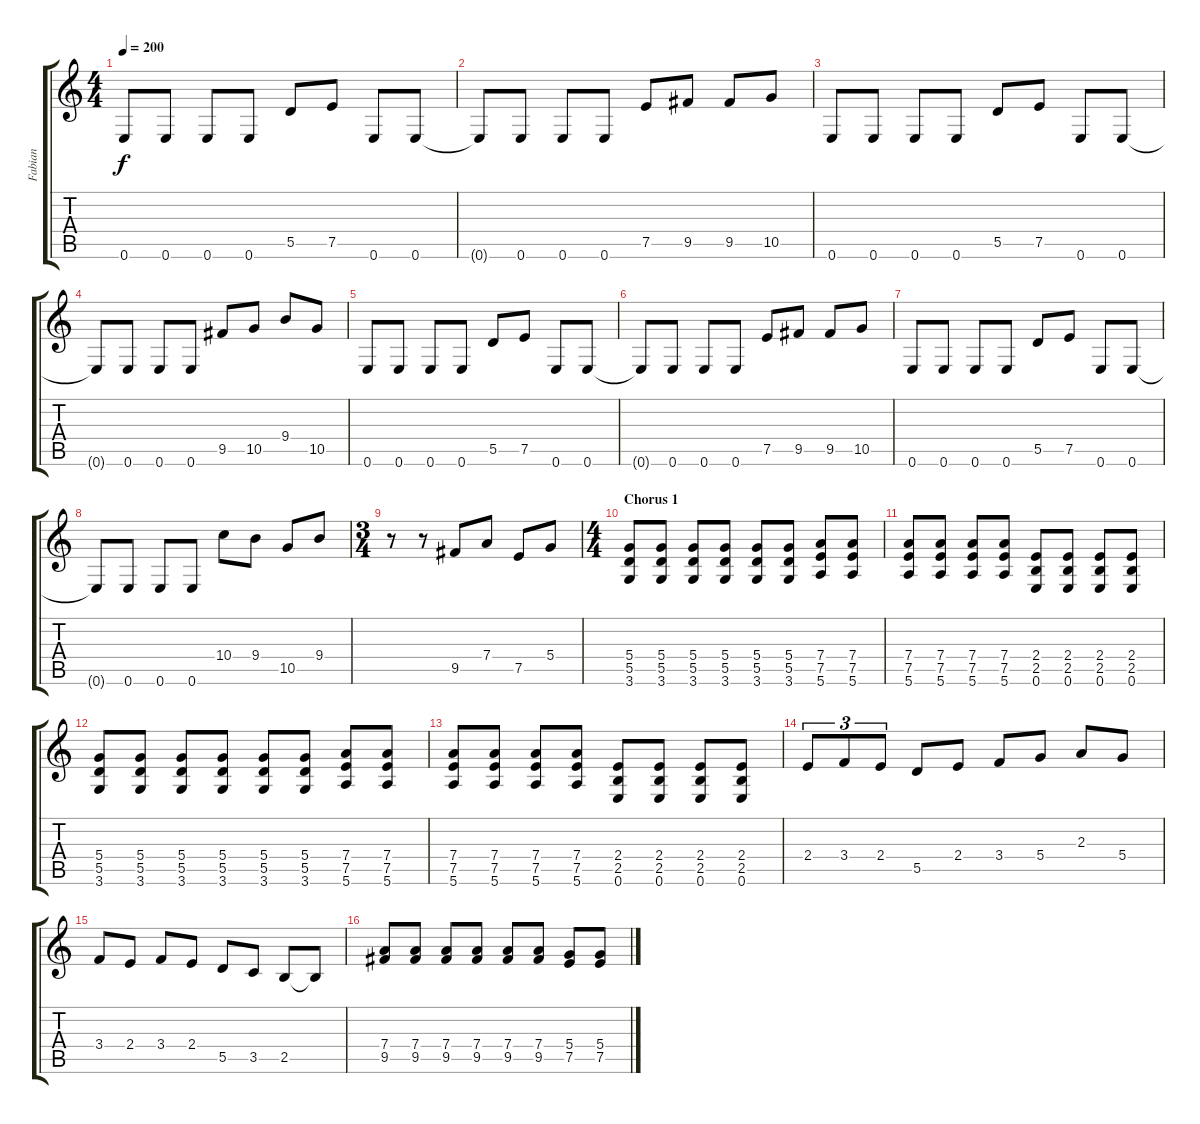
\track ("Fabian" "Fabian") {instrument distortionguitar}
\staff {score tabs}
\tuning (E4 B3 G3 D3 A2 E2) {hide}
\ts (4 4)
\tempo 200
\clef g2
\ks c
0.6.8{dy f} 0.6.8 0.6.8 0.6.8 5.5.8 7.5.8 0.6.8 0.6.8 |
0.6{t}.8 0.6.8 0.6.8 0.6.8 7.5.8 9.5.8 9.5.8 10.5.8 |
0.6.8 0.6.8 0.6.8 0.6.8 5.5.8 7.5.8 0.6.8 0.6.8 |
0.6{t}.8 0.6.8 0.6.8 0.6.8 9.5.8 10.5.8 9.4.8 10.5.8 |
0.6.8 0.6.8 0.6.8 0.6.8 5.5.8 7.5.8 0.6.8 0.6.8 |
0.6{t}.8 0.6.8 0.6.8 0.6.8 7.5.8 9.5.8 9.5.8 10.5.8 |
0.6.8 0.6.8 0.6.8 0.6.8 5.5.8 7.5.8 0.6.8 0.6.8 |
0.6{t}.8 0.6.8 0.6.8 0.6.8 10.4.8 9.4.8 10.5.8 9.4.8 |
\ts (3 4)
r.8 r.8 9.5.8 7.4.8 7.5.8 5.4.8 |
\ts (4 4)
\section ("" "Chorus 1")
(5.4 5.5 3.6).8 (5.4 5.5 3.6).8 (5.4 5.5 3.6).8 (5.4 5.5 3.6).8 (5.4 5.5 3.6).8 (5.4 5.5 3.6).8 (7.4 7.5 5.6).8 (7.4 7.5 5.6).8 |
(7.4 7.5 5.6).8 (7.4 7.5 5.6).8 (7.4 7.5 5.6).8 (7.4 7.5 5.6).8 (2.4 2.5 0.6).8 (2.4 2.5 0.6).8 (2.4 2.5 0.6).8 (2.4 2.5 0.6).8 |
(5.4 5.5 3.6).8 (5.4 5.5 3.6).8 (5.4 5.5 3.6).8 (5.4 5.5 3.6).8 (5.4 5.5 3.6).8 (5.4 5.5 3.6).8 (7.4 7.5 5.6).8 (7.4 7.5 5.6).8 |
(7.4 7.5 5.6).8 (7.4 7.5 5.6).8 (7.4 7.5 5.6).8 (7.4 7.5 5.6).8 (2.4 2.5 0.6).8 (2.4 2.5 0.6).8 (2.4 2.5 0.6).8 (2.4 2.5 0.6).8 |
2.4.8{tu (3 2)} 3.4.8{tu (3 2)} 2.4.8{tu (3 2)} 5.5.8 2.4.8 3.4.8 5.4.8 2.3.8 5.4.8 |
3.4.8 2.4.8 3.4.8 2.4.8 5.5.8 3.5.8 2.5.8 2.5{t}.8 |
(7.4 9.5).8 (7.4 9.5).8 (7.4 9.5).8 (7.4 9.5).8 (7.4 9.5).8 (7.4 9.5).8 (5.4 7.5).8 (5.4 7.5).8
